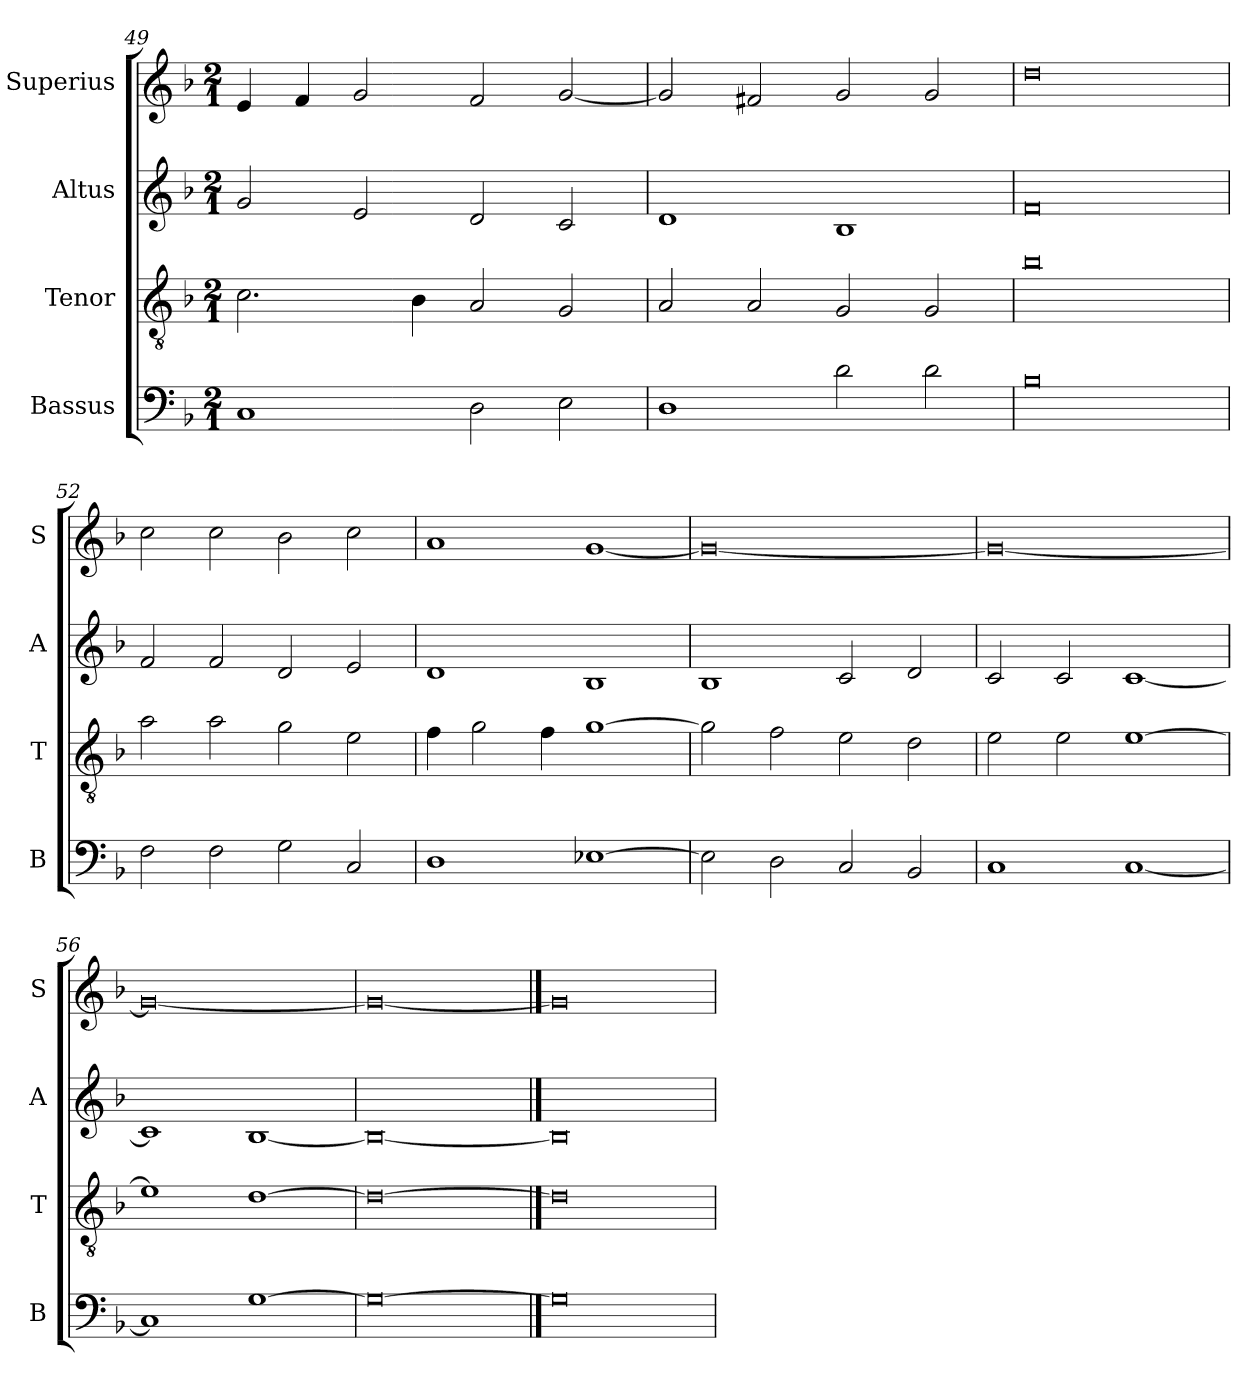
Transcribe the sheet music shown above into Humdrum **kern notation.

**kern	**kern	**kern	**kern
*part4	*part3	*part2	*part1
*staff4	*staff3	*staff2	*staff1
*I"Bassus	*I"Tenor	*I"Altus	*I"Superius
*I'B	*I'T	*I'A	*I'S
*clefF4	*clefGv2	*clefG2	*clefG2
*k[b-]	*k[b-]	*k[b-]	*k[b-]
*F:	*F:	*F:	*F:
*M2/1	*M2/1	*M2/1	*M2/1
=49	=49	=49	=49
1C	2.c	2g	4e
.	.	.	4f
.	.	2e	2g
.	4B-	.	.
2D	2A	2d	2f
2E	2G	2c	[2g
=50	=50	=50	=50
1D	2A	1d	2g]
.	2A	.	2f#X
2d	2G	1B-	2g
2d	2G	.	2g
=51	=51	=51	=51
0B-	0b-	0f	0dd
=52	=52	=52	=52
2F	2a	2f	2cc
2F	2a	2f	2cc
2G	2g	2d	2b-
2C	2e	2e	2cc
=53	=53	=53	=53
1D	4f	1d	1a
.	2g	.	.
.	4f	.	.
[1E-X	[1g	1B-	[1g
=54	=54	=54	=54
2E-]	2g]	1B-	0g_
2D	2f	.	.
2C	2e	2c	.
2BB-	2d	2d	.
=55	=55	=55	=55
1C	2e	2c	0g_
.	2e	2c	.
[1C	[1e	[1c	.
=56	=56	=56	=56
1C]	1e]	1c]	0g_
[1G	[1d	[1B-	.
=57	=57	=57	=57
0G_	0d_	0B-_	0g_
==58	==58	==58	==58
0G]	0d]	0B-]	0g]
=	=	=	=
*-	*-	*-	*-
